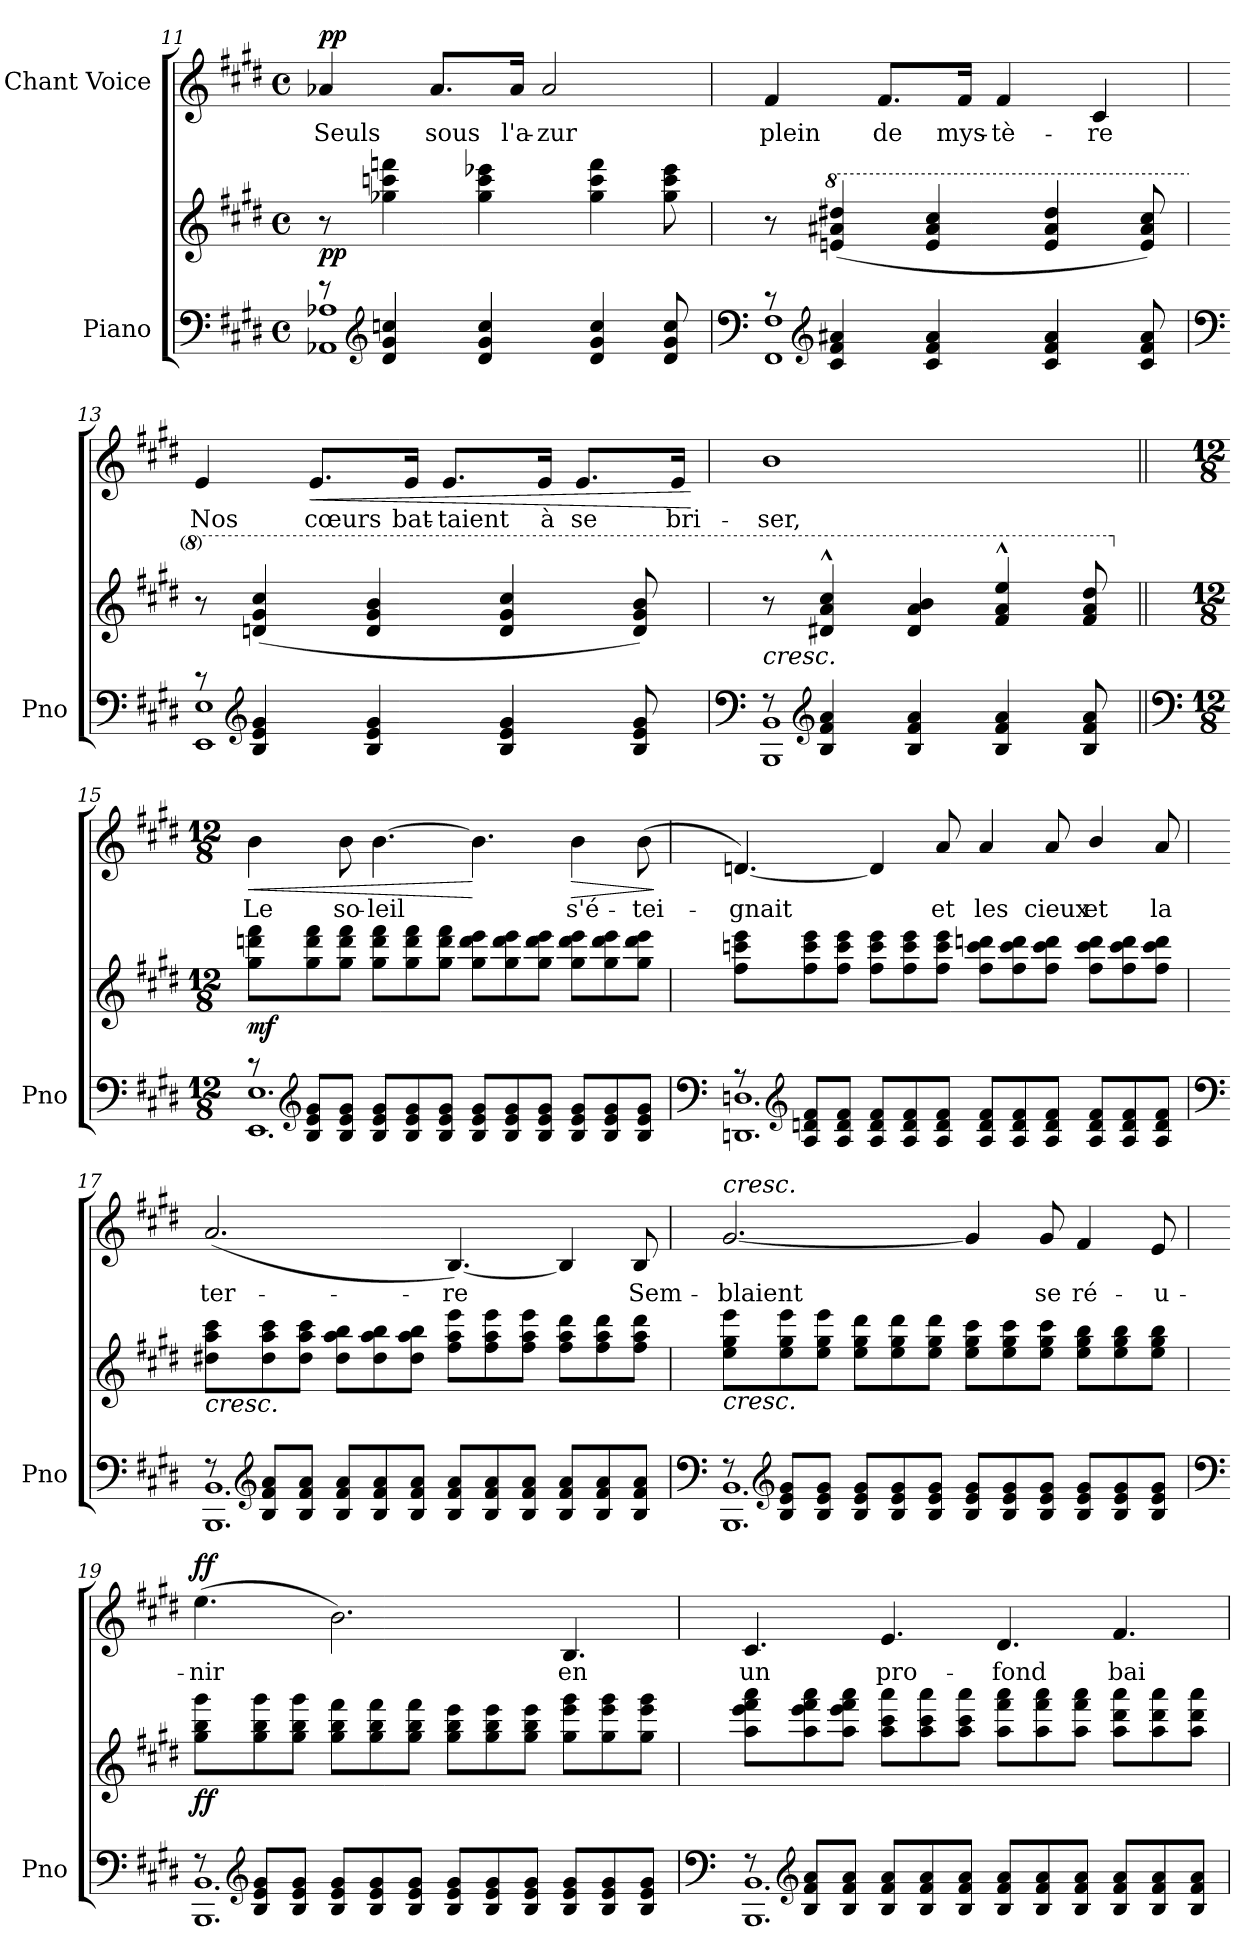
**kern	**kern	**dynam	**kern	**text	**dynam
*part2	*part2	*part2	*part1	*part1	*part1
*staff3	*staff2	*staff2/3	*staff1	*staff1	*staff1
*I"Piano	*	*	*I"Chant Voice	*	*
*I'Pno	*	*	*	*	*
*clefF4	*clefG2	*	*clefG2	*	*
*k[f#c#g#d#]	*k[f#c#g#d#]	*	*k[f#c#g#d#]	*	*
*M4/4	*M4/4	*	*M4/4	*	*
*met(c)	*met(c)	*	*met(c)	*	*
=11	=11	=11	=11	=11	=11
*^	*	*	*	*	*
!	!	!	!LO:DY:b	!	!	!LO:DY:a
8r	1AA-X 1A-X	8r	pp	4a-X/	Seuls	pp
*clefG2	*	*	*	*	*	*
4d#/ 4g#/ 4ccn/	.	4gg-X\ 4cccn\ 4fffn\	.	.	.	.
.	.	.	.	8.a-/L	sous	.
4d#/ 4g#/ 4cc/	.	4gg-\ 4ccc\ 4eee-X\	.	.	.	.
.	.	.	.	16a-/Jk	l'a-	.
.	.	.	.	2a-/	-zur	.
4d#/ 4g#/ 4cc/	.	4gg-\ 4ccc\ 4fff\	.	.	.	.
8d#/ 8g#/ 8cc/	.	8gg-\ 8ccc\ 8eee-\	.	.	.	.
=12	=12	=12	=12	=12	=12	=12
*clefF4	*	*	*	*	*	*
8r	1FF# 1F#	8r	.	4f#/	plein	.
*clefG2	*	*	*	*	*	*
*	*	*8va	*	*	*	*
4c#/ 4f#/ 4a#X/	.	(4een/ 4aa#X/ 4ddd#X/	.	.	.	.
.	.	.	.	8.f#/L	de	.
4c#/ 4f#/ 4a#/	.	4ee/ 4aa#/ 4ccc#/	.	.	.	.
.	.	.	.	16f#/Jk	mys-	.
.	.	.	.	4f#/	-tè-	.
4c#/ 4f#/ 4a#/	.	4ee/ 4aa#/ 4ddd#/	.	.	.	.
.	.	.	.	4c#/	-re	.
8c#/ 8f#/ 8a#/	.	8ee/ 8aa#/ 8ccc#/)	.	.	.	.
=13	=13	=13	=13	=13	=13	=13
*clefF4	*	*	*	*	*	*
8r	1EE 1E	8r	.	4e/	Nos	.
*clefG2	*	*	*	*	*	*
4B/ 4e/ 4g#/	.	(4ddn/ 4gg#/ 4ccc#/	.	.	.	.
!	!	!	!	!	!	!LO:HP:b
.	.	.	.	8.e/L	cœurs	<
4B/ 4e/ 4g#/	.	4dd/ 4gg#/ 4bb/	.	.	.	.
.	.	.	.	16e/Jk	bat-	.
.	.	.	.	8.e/L	-taient	.
4B/ 4e/ 4g#/	.	4dd/ 4gg#/ 4ccc#/	.	.	.	.
.	.	.	.	16e/Jk	à	.
.	.	.	.	8.e/L	se	.
8B/ 8e/ 8g#/	.	8dd/ 8gg#/ 8bb/)	.	.	.	.
.	.	.	.	16e/Jk	bri-	.
*v	*v	*	*	*	*	*
.	.	.	.	.	[
=14	=14	=14	=14	=14	=14
*clefF4	*	*	*	*	*
*^	*	*	*	*	*
!	!	!LO:TX:b:i:t=cresc.	!	!	!	!
8r	1BBB 1BB	8r	.	1b	- ser,	.
*clefG2	*	*	*	*	*	*
4B/ 4f#/ 4a/	.	4dd#X/^^ 4aa/^^ 4ccc#/^^	.	.	.	.
4B/ 4f#/ 4a/	.	4dd#/ 4aa/ 4bb/	.	.	.	.
4B/ 4f#/ 4a/	.	4ff#/^^ 4aa/^^ 4eee/^^	.	.	.	.
8B/ 8f#/ 8a/	.	8ff#/ 8aa/ 8ddd#/	.	.	.	.
=15||	=15||	=15||	=15||	=15||	=15||	=15||
*clefF4	*	*	*	*	*	*
*M12/8	*	*M12/8	*	*M12/8	*	*
*	*	*X8va	*	*	*	*
!	!	!	!LO:DY:b	!	!	!LO:HP:b
8r	1.EE 1.E	8gg#\ 8dddn\ 8fff#\L	mf	4b\	Le	<
*clefG2	*	*	*	*	*	*
8B/ 8e/ 8g#/L	.	8gg#\ 8ddd\ 8fff#\	.	.	.	.
8B/ 8e/ 8g#/J	.	8gg#\ 8ddd\ 8fff#\J	.	8b\	so-	.
8B/ 8e/ 8g#/L	.	8gg#\ 8ddd\ 8fff#\L	.	[4.b\	-leil	.
8B/ 8e/ 8g#/	.	8gg#\ 8ddd\ 8fff#\	.	.	.	.
8B/ 8e/ 8g#/J	.	8gg#\ 8ddd\ 8fff#\J	.	.	.	.
8B/ 8e/ 8g#/L	.	8gg#\ 8ddd\ 8eee\L	.	4.b\]	.	[
8B/ 8e/ 8g#/	.	8gg#\ 8ddd\ 8eee\	.	.	.	.
8B/ 8e/ 8g#/J	.	8gg#\ 8ddd\ 8eee\J	.	.	.	.
!	!	!	!	!	!	!LO:HP:b
8B/ 8e/ 8g#/L	.	8gg#\ 8ddd\ 8eee\L	.	4b\	s'é-	>
8B/ 8e/ 8g#/	.	8gg#\ 8ddd\ 8eee\	.	.	.	.
8B/ 8e/ 8g#/J	.	8gg#\ 8ddd\ 8eee\J	.	(8b\	-tei-	.
*v	*v	*	*	*	*	*
.	.	.	.	.	]
=16	=16	=16	=16	=16	=16
*clefF4	*	*	*	*	*
*^	*	*	*	*	*
8r	1.DDn 1.Dn	8ff#\ 8cccn\ 8eee\L	.	[4.dn/)	-gnait	.
*clefG2	*	*	*	*	*	*
8A/ 8dn/ 8f#/L	.	8ff#\ 8ccc\ 8eee\	.	.	.	.
8A/ 8d/ 8f#/J	.	8ff#\ 8ccc\ 8eee\J	.	.	.	.
8A/ 8d/ 8f#/L	.	8ff#\ 8ccc\ 8eee\L	.	4d/]	.	.
8A/ 8d/ 8f#/	.	8ff#\ 8ccc\ 8eee\	.	.	.	.
8A/ 8d/ 8f#/J	.	8ff#\ 8ccc\ 8eee\J	.	8a/	et	.
8A/ 8d/ 8f#/L	.	8ff#\ 8ccc\ 8dddn\L	.	4a/	les	.
8A/ 8d/ 8f#/	.	8ff#\ 8ccc\ 8ddd\	.	.	.	.
8A/ 8d/ 8f#/J	.	8ff#\ 8ccc\ 8ddd\J	.	8a/	cieux	.
8A/ 8d/ 8f#/L	.	8ff#\ 8ccc\ 8ddd\L	.	4b/	et	.
8A/ 8d/ 8f#/	.	8ff#\ 8ccc\ 8ddd\	.	.	.	.
8A/ 8d/ 8f#/J	.	8ff#\ 8ccc\ 8ddd\J	.	8a/	la	.
=17	=17	=17	=17	=17	=17	=17
*clefF4	*	*	*	*	*	*
!	!	!LO:TX:b:i:t=cresc.	!	!	!	!
8r	1.BBB 1.BB	8dd#X\ 8aa\ 8ccc#\L	.	(2.a/	ter-	.
*clefG2	*	*	*	*	*	*
8B/ 8f#/ 8a/L	.	8dd#\ 8aa\ 8ccc#\	.	.	.	.
8B/ 8f#/ 8a/J	.	8dd#\ 8aa\ 8ccc#\J	.	.	.	.
8B/ 8f#/ 8a/L	.	8dd#\ 8aa\ 8bb\L	.	.	.	.
8B/ 8f#/ 8a/	.	8dd#\ 8aa\ 8bb\	.	.	.	.
8B/ 8f#/ 8a/J	.	8dd#\ 8aa\ 8bb\J	.	.	.	.
8B/ 8f#/ 8a/L	.	8ff#\ 8aa\ 8eee\L	.	[4.B/)	-re	.
8B/ 8f#/ 8a/	.	8ff#\ 8aa\ 8eee\	.	.	.	.
8B/ 8f#/ 8a/J	.	8ff#\ 8aa\ 8eee\J	.	.	.	.
8B/ 8f#/ 8a/L	.	8ff#\ 8aa\ 8ddd#\L	.	4B/]	.	.
8B/ 8f#/ 8a/	.	8ff#\ 8aa\ 8ddd#\	.	.	.	.
8B/ 8f#/ 8a/J	.	8ff#\ 8aa\ 8ddd#\J	.	8B/	Sem-	.
=18	=18	=18	=18	=18	=18	=18
*clefF4	*	*	*	*	*	*
!	!	!	!	!LO:TX:a:i:t=cresc.	!	!
!	!	!LO:TX:b:i:t=cresc.	!	!	!	!
8r	1.BBB 1.BB	8ee\ 8gg#\ 8eee\L	.	[2.g#/	-blaient	.
*clefG2	*	*	*	*	*	*
8B/ 8e/ 8g#/L	.	8ee\ 8gg#\ 8eee\	.	.	.	.
8B/ 8e/ 8g#/J	.	8ee\ 8gg#\ 8eee\J	.	.	.	.
8B/ 8e/ 8g#/L	.	8ee\ 8gg#\ 8ddd#\L	.	.	.	.
8B/ 8e/ 8g#/	.	8ee\ 8gg#\ 8ddd#\	.	.	.	.
8B/ 8e/ 8g#/J	.	8ee\ 8gg#\ 8ddd#\J	.	.	.	.
8B/ 8e/ 8g#/L	.	8ee\ 8gg#\ 8ccc#\L	.	4g#/]	.	.
8B/ 8e/ 8g#/	.	8ee\ 8gg#\ 8ccc#\	.	.	.	.
8B/ 8e/ 8g#/J	.	8ee\ 8gg#\ 8ccc#\J	.	8g#/	se	.
8B/ 8e/ 8g#/L	.	8ee\ 8gg#\ 8bb\L	.	4f#/	ré-	.
8B/ 8e/ 8g#/	.	8ee\ 8gg#\ 8bb\	.	.	.	.
8B/ 8e/ 8g#/J	.	8ee\ 8gg#\ 8bb\J	.	8e/	-u-	.
=19	=19	=19	=19	=19	=19	=19
*clefF4	*	*	*	*	*	*
!	!	!	!LO:DY:b	!	!	!LO:DY:a
8r	1.BBB 1.BB	8gg#\ 8bb\ 8ggg#\L	ff	(4.ee\	-nir	ff
*clefG2	*	*	*	*	*	*
8B/ 8e/ 8g#/L	.	8gg#\ 8bb\ 8ggg#\	.	.	.	.
8B/ 8e/ 8g#/J	.	8gg#\ 8bb\ 8ggg#\J	.	.	.	.
8B/ 8e/ 8g#/L	.	8gg#\ 8bb\ 8fff#\L	.	2.b\)	.	.
8B/ 8e/ 8g#/	.	8gg#\ 8bb\ 8fff#\	.	.	.	.
8B/ 8e/ 8g#/J	.	8gg#\ 8bb\ 8fff#\J	.	.	.	.
8B/ 8e/ 8g#/L	.	8gg#\ 8bb\ 8eee\L	.	.	.	.
8B/ 8e/ 8g#/	.	8gg#\ 8bb\ 8eee\	.	.	.	.
8B/ 8e/ 8g#/J	.	8gg#\ 8bb\ 8eee\J	.	.	.	.
8B/ 8e/ 8g#/L	.	8gg#\ 8eee\ 8ggg#\L	.	4.B/	en	.
8B/ 8e/ 8g#/	.	8gg#\ 8eee\ 8ggg#\	.	.	.	.
8B/ 8e/ 8g#/J	.	8gg#\ 8eee\ 8ggg#\J	.	.	.	.
=20	=20	=20	=20	=20	=20	=20
*clefF4	*	*	*	*	*	*
8r	1.BBB 1.BB	8aa\ 8eee\ 8fff#\ 8aaa\L	.	4.c#/	un	.
*clefG2	*	*	*	*	*	*
8B/ 8f#/ 8a/L	.	8aa\ 8eee\ 8fff#\ 8aaa\	.	.	.	.
8B/ 8f#/ 8a/J	.	8aa\ 8eee\ 8fff#\ 8aaa\J	.	.	.	.
8B/ 8f#/ 8a/L	.	8aa\ 8ccc#\ 8aaa\L	.	4.e/	pro-	.
8B/ 8f#/ 8a/	.	8aa\ 8ccc#\ 8aaa\	.	.	.	.
8B/ 8f#/ 8a/J	.	8aa\ 8ccc#\ 8aaa\J	.	.	.	.
8B/ 8f#/ 8a/L	.	8aa\ 8fff#\ 8aaa\L	.	4.d#/	-fond	.
8B/ 8f#/ 8a/	.	8aa\ 8fff#\ 8aaa\	.	.	.	.
8B/ 8f#/ 8a/J	.	8aa\ 8fff#\ 8aaa\J	.	.	.	.
8B/ 8f#/ 8a/L	.	8aa\ 8ddd#\ 8aaa\L	.	4.f#/	bai-	.
8B/ 8f#/ 8a/	.	8aa\ 8ddd#\ 8aaa\	.	.	.	.
8B/ 8f#/ 8a/J	.	8aa\ 8ddd#\ 8aaa\J	.	.	.	.
*v	*v	*	*	*	*	*
=	=	=	=	=	=
*-	*-	*-	*-	*-	*-
